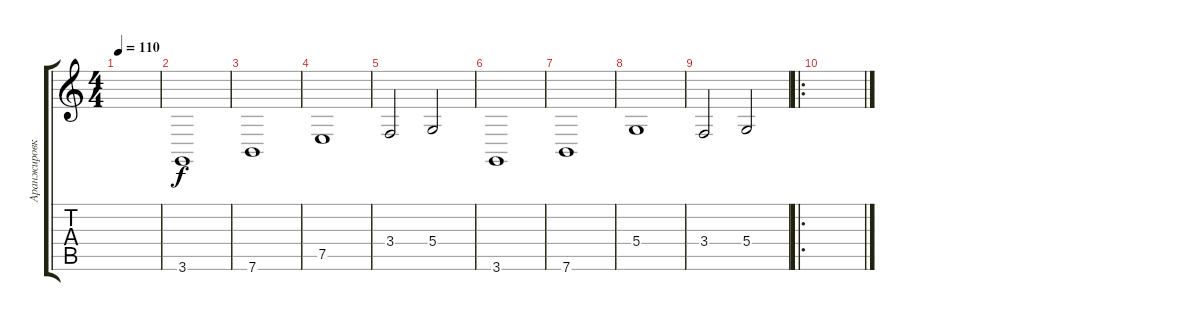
\track ("Аранжировка" "Аранжировк") {instrument stringensemble1}
\staff {score tabs}
\tuning (E4 B3 G3 D3 A2 E2) {hide}
\ts (4 4)
\tempo 110
\clef g2
\ks c
|
3.6.1 |
7.6.1 |
7.5.1 |
3.4.2 5.4.2 |
3.6.1 |
7.6.1 |
5.4.1 |
3.4.2 5.4.2 |
\ro
